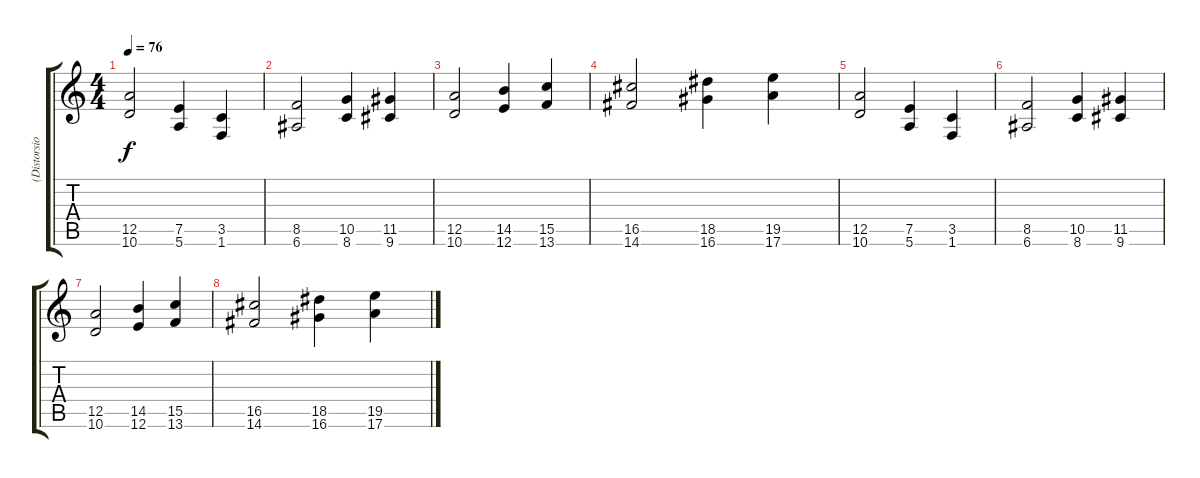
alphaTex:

\track ("(Distorsion)" "(Distorsio") {instrument distortionguitar}
\staff {score tabs}
\tuning (E4 B3 G3 D3 A2 E2) {hide}
\ts (4 4)
\tempo 76
\clef g2
\ks c
(12.5 10.6).2{dy f} (7.5 5.6).4 (3.5 1.6).4 |
(8.5 6.6).2 (10.5 8.6).4 (11.5 9.6).4 |
(12.5 10.6).2 (14.5 12.6).4 (15.5 13.6).4 |
(16.5 14.6).2 (18.5 16.6).4 (19.5 17.6).4 |
(12.5 10.6).2 (7.5 5.6).4 (3.5 1.6).4 |
(8.5 6.6).2 (10.5 8.6).4 (11.5 9.6).4 |
(12.5 10.6).2 (14.5 12.6).4 (15.5 13.6).4 |
(16.5 14.6).2 (18.5 16.6).4 (19.5 17.6).4
